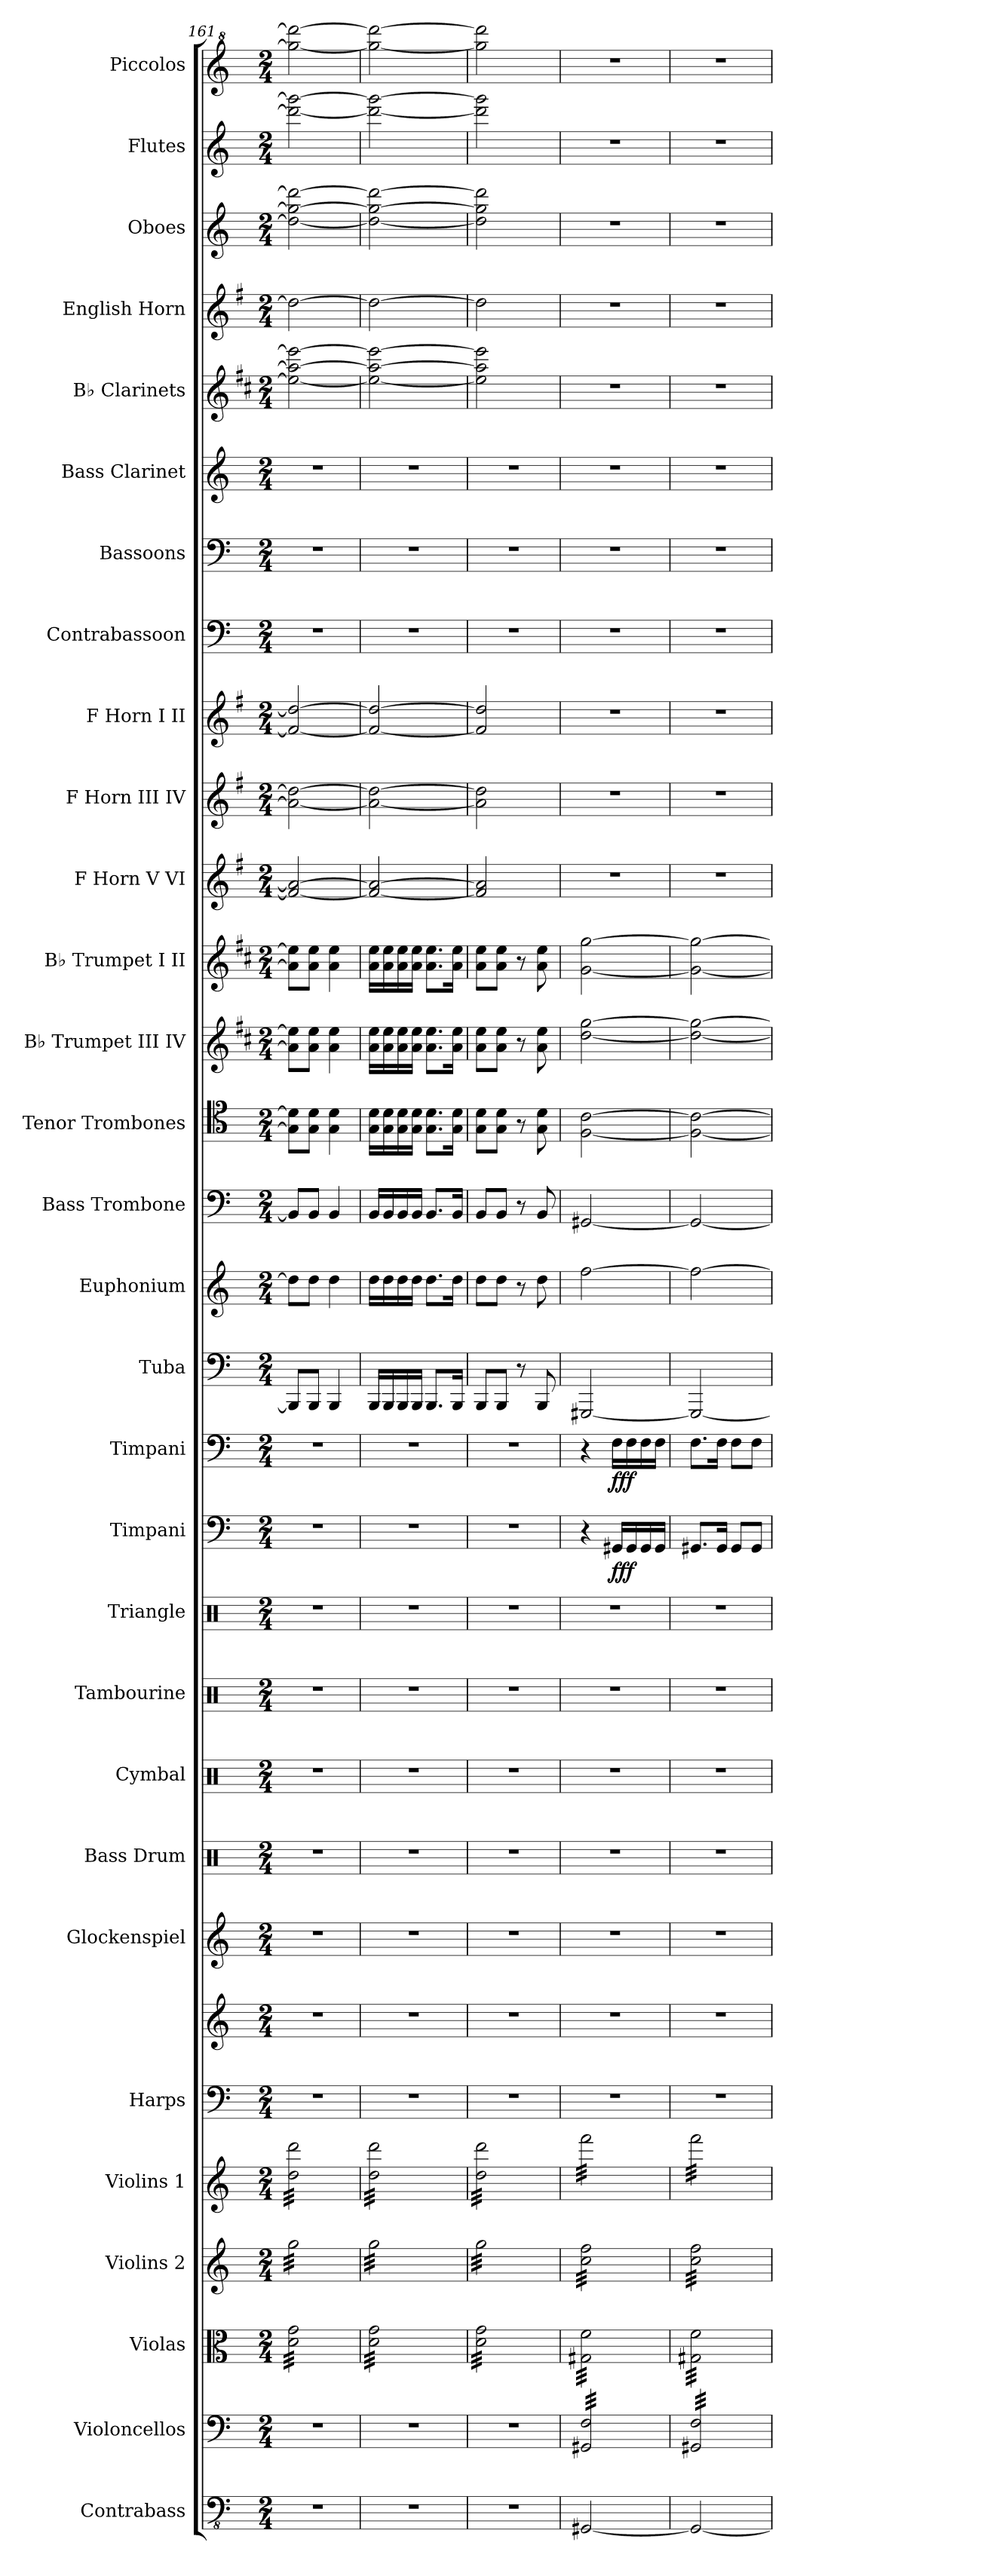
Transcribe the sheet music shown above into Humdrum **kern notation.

**kern	**kern	**kern	**kern	**kern	**kern	**kern	**kern	**kern	**kern	**kern	**kern	**kern	**dynam	**kern	**dynam	**kern	**kern	**kern	**kern	**kern	**kern	**kern	**kern	**kern	**kern	**kern	**kern	**kern	**kern	**kern	**kern	**kern
*part30	*part29	*part28	*part27	*part26	*part25	*part25	*part24	*part23	*part22	*part21	*part20	*part19	*part19	*part18	*part18	*part17	*part16	*part15	*part14	*part13	*part12	*part11	*part10	*part9	*part8	*part7	*part6	*part5	*part4	*part3	*part2	*part1
*staff31	*staff30	*staff29	*staff28	*staff27	*staff26	*staff25	*staff24	*staff23	*staff22	*staff21	*staff20	*staff19	*staff19	*staff18	*staff18	*staff17	*staff16	*staff15	*staff14	*staff13	*staff12	*staff11	*staff10	*staff9	*staff8	*staff7	*staff6	*staff5	*staff4	*staff3	*staff2	*staff1
*I"Contrabass	*I"Violoncellos	*I"Violas	*I"Violins 2	*I"Violins 1	*I"Harps	*	*I"Glockenspiel	*I"Bass Drum	*I"Cymbal	*I"Tambourine	*I"Triangle	*I"Timpani	*	*I"Timpani	*	*I"Tuba	*I"Euphonium	*I"Bass Trombone	*I"Tenor Trombones	*I"B♭ Trumpet III IV	*I"B♭ Trumpet I II	*I"F Horn V VI	*I"F Horn III IV	*I"F Horn I II	*I"Contrabassoon	*I"Bassoons	*I"Bass Clarinet	*I"B♭ Clarinets	*I"English Horn	*I"Oboes	*I"Flutes	*I"Piccolos
*I'Cb.	*I'Vc.	*I'Vla.	*I'Vln. 2	*I'Vln. 1	*I'Hrp.	*	*I'Glk.	*I'B. Dr.	*I'Cym.	*I'Tamb.	*I'Trgl.	*I'Timp.	*	*I'Timp.	*	*I'Tba.	*I'Euph.	*I'Tbn.	*I'Tbn.	*I'B♭ Tpt.	*I'B♭ Tpt.	*I'F Hn.	*I'F Hn.	*I'F Hn.	*I'Cbsn.	*I'Bsn.	*I'B. Cl.	*I'B♭ Cl.	*I'E. Hn.	*I'Ob.	*I'Fl.	*I'Picc.
*clefFv4	*clefF4	*clefC3	*clefG2	*clefG2	*clefF4	*clefG2	*clefG2	*clefX	*clefX	*clefX	*clefX	*clefF4	*	*clefF4	*	*clefF4	*clefG2	*clefF4	*clefC4	*clefG2	*clefG2	*clefG2	*clefG2	*clefG2	*clefF4	*clefF4	*clefG2	*clefG2	*clefG2	*clefG2	*clefG2	*clefG^2
*	*	*	*	*	*	*	*ITrd-14c-24	*	*	*	*	*	*	*	*	*	*ITrd8c14	*	*	*ITrd1c2	*ITrd1c2	*ITrd4c7	*ITrd4c7	*ITrd4c7	*ITrd7c12	*	*ITrd8c14	*ITrd1c2	*ITrd4c7	*	*	*
*k[]	*k[]	*k[]	*k[]	*k[]	*k[]	*k[]	*k[]	*k[]	*k[]	*k[]	*k[]	*k[]	*	*k[]	*	*k[]	*k[]	*k[]	*k[]	*k[]	*k[]	*k[]	*k[]	*k[]	*k[]	*k[]	*k[]	*k[]	*k[]	*k[]	*k[]	*k[]
*M2/4	*M2/4	*M2/4	*M2/4	*M2/4	*M2/4	*M2/4	*M2/4	*M2/4	*M2/4	*M2/4	*M2/4	*M2/4	*	*M2/4	*	*M2/4	*M2/4	*M2/4	*M2/4	*M2/4	*M2/4	*M2/4	*M2/4	*M2/4	*M2/4	*M2/4	*M2/4	*M2/4	*M2/4	*M2/4	*M2/4	*M2/4
=161	=161	=161	=161	=161	=161	=161	=161	=161	=161	=161	=161	=161	=161	=161	=161	=161	=161	=161	=161	=161	=161	=161	=161	=161	=161	=161	=161	=161	=161	=161	=161	=161
*	*	*tremolo	*	*	*	*	*	*	*	*	*	*	*	*	*	*	*	*	*	*	*	*	*	*	*	*	*	*	*	*	*	*
*	*	*	*tremolo	*	*	*	*	*	*	*	*	*	*	*	*	*	*	*	*	*	*	*	*	*	*	*	*	*	*	*	*	*
*	*	*	*	*tremolo	*	*	*	*	*	*	*	*	*	*	*	*	*	*	*	*	*	*	*	*	*	*	*	*	*	*	*	*
2r	2r	32d\ 32g\LLL	32gg\LLL	32dd\ 32ddd\LLL	2r	2r	2r	2r	2r	2r	2r	2r	.	2r	.	8BBB/L]	8d\L]	8BB/L]	8G\] 8d\]L	8g\] 8dd\]L	8g\] 8dd\]L	2B/_ 2d/_	2d\_ 2g\_	2B/_ 2g/_	2r	2r	2r	2dd\_ 2gg\_ 2ddd\_	2g\_	2dd\_ 2gg\_ 2ddd\_	2ddd\_ 2ggg\_	2ggg\_ 2dddd\_
.	.	32d\ 32g\	32gg\	32dd\ 32ddd\	.	.	.	.	.	.	.	.	.	.	.	.	.	.	.	.	.	.	.	.	.	.	.	.	.	.	.	.
.	.	32d\ 32g\	32gg\	32dd\ 32ddd\	.	.	.	.	.	.	.	.	.	.	.	.	.	.	.	.	.	.	.	.	.	.	.	.	.	.	.	.
.	.	32d\ 32g\	32gg\	32dd\ 32ddd\	.	.	.	.	.	.	.	.	.	.	.	.	.	.	.	.	.	.	.	.	.	.	.	.	.	.	.	.
.	.	32d\ 32g\	32gg\	32dd\ 32ddd\	.	.	.	.	.	.	.	.	.	.	.	8BBB/J	8d\J	8BB/J	8G\ 8d\J	8g\ 8dd\J	8g\ 8dd\J	.	.	.	.	.	.	.	.	.	.	.
.	.	32d\ 32g\	32gg\	32dd\ 32ddd\	.	.	.	.	.	.	.	.	.	.	.	.	.	.	.	.	.	.	.	.	.	.	.	.	.	.	.	.
.	.	32d\ 32g\	32gg\	32dd\ 32ddd\	.	.	.	.	.	.	.	.	.	.	.	.	.	.	.	.	.	.	.	.	.	.	.	.	.	.	.	.
.	.	32d\ 32g\	32gg\	32dd\ 32ddd\	.	.	.	.	.	.	.	.	.	.	.	.	.	.	.	.	.	.	.	.	.	.	.	.	.	.	.	.
.	.	32d\ 32g\	32gg\	32dd\ 32ddd\	.	.	.	.	.	.	.	.	.	.	.	4BBB/	4d\	4BB/	4G\ 4d\	4g\ 4dd\	4g\ 4dd\	.	.	.	.	.	.	.	.	.	.	.
.	.	32d\ 32g\	32gg\	32dd\ 32ddd\	.	.	.	.	.	.	.	.	.	.	.	.	.	.	.	.	.	.	.	.	.	.	.	.	.	.	.	.
.	.	32d\ 32g\	32gg\	32dd\ 32ddd\	.	.	.	.	.	.	.	.	.	.	.	.	.	.	.	.	.	.	.	.	.	.	.	.	.	.	.	.
.	.	32d\ 32g\	32gg\	32dd\ 32ddd\	.	.	.	.	.	.	.	.	.	.	.	.	.	.	.	.	.	.	.	.	.	.	.	.	.	.	.	.
.	.	32d\ 32g\	32gg\	32dd\ 32ddd\	.	.	.	.	.	.	.	.	.	.	.	.	.	.	.	.	.	.	.	.	.	.	.	.	.	.	.	.
.	.	32d\ 32g\	32gg\	32dd\ 32ddd\	.	.	.	.	.	.	.	.	.	.	.	.	.	.	.	.	.	.	.	.	.	.	.	.	.	.	.	.
.	.	32d\ 32g\	32gg\	32dd\ 32ddd\	.	.	.	.	.	.	.	.	.	.	.	.	.	.	.	.	.	.	.	.	.	.	.	.	.	.	.	.
.	.	32d\ 32g\JJJ	32gg\JJJ	32dd\ 32ddd\JJJ	.	.	.	.	.	.	.	.	.	.	.	.	.	.	.	.	.	.	.	.	.	.	.	.	.	.	.	.
=162	=162	=162	=162	=162	=162	=162	=162	=162	=162	=162	=162	=162	=162	=162	=162	=162	=162	=162	=162	=162	=162	=162	=162	=162	=162	=162	=162	=162	=162	=162	=162	=162
2r	2r	32d\ 32g\LLL	32gg\LLL	32dd\ 32ddd\LLL	2r	2r	2r	2r	2r	2r	2r	2r	.	2r	.	16BBB/LL	16d\LL	16BB/LL	16G\ 16d\LL	16g\ 16dd\LL	16g\ 16dd\LL	2B/_ 2d/_	2d\_ 2g\_	2B/_ 2g/_	2r	2r	2r	2dd\_ 2gg\_ 2ddd\_	2g\_	2dd\_ 2gg\_ 2ddd\_	2ddd\_ 2ggg\_	2ggg\_ 2dddd\_
.	.	32d\ 32g\	32gg\	32dd\ 32ddd\	.	.	.	.	.	.	.	.	.	.	.	.	.	.	.	.	.	.	.	.	.	.	.	.	.	.	.	.
.	.	32d\ 32g\	32gg\	32dd\ 32ddd\	.	.	.	.	.	.	.	.	.	.	.	16BBB/	16d\	16BB/	16G\ 16d\	16g\ 16dd\	16g\ 16dd\	.	.	.	.	.	.	.	.	.	.	.
.	.	32d\ 32g\	32gg\	32dd\ 32ddd\	.	.	.	.	.	.	.	.	.	.	.	.	.	.	.	.	.	.	.	.	.	.	.	.	.	.	.	.
.	.	32d\ 32g\	32gg\	32dd\ 32ddd\	.	.	.	.	.	.	.	.	.	.	.	16BBB/	16d\	16BB/	16G\ 16d\	16g\ 16dd\	16g\ 16dd\	.	.	.	.	.	.	.	.	.	.	.
.	.	32d\ 32g\	32gg\	32dd\ 32ddd\	.	.	.	.	.	.	.	.	.	.	.	.	.	.	.	.	.	.	.	.	.	.	.	.	.	.	.	.
.	.	32d\ 32g\	32gg\	32dd\ 32ddd\	.	.	.	.	.	.	.	.	.	.	.	16BBB/JJ	16d\JJ	16BB/JJ	16G\ 16d\JJ	16g\ 16dd\JJ	16g\ 16dd\JJ	.	.	.	.	.	.	.	.	.	.	.
.	.	32d\ 32g\	32gg\	32dd\ 32ddd\	.	.	.	.	.	.	.	.	.	.	.	.	.	.	.	.	.	.	.	.	.	.	.	.	.	.	.	.
.	.	32d\ 32g\	32gg\	32dd\ 32ddd\	.	.	.	.	.	.	.	.	.	.	.	8.BBB/L	8.d\L	8.BB/L	8.G\ 8.d\L	8.g\ 8.dd\L	8.g\ 8.dd\L	.	.	.	.	.	.	.	.	.	.	.
.	.	32d\ 32g\	32gg\	32dd\ 32ddd\	.	.	.	.	.	.	.	.	.	.	.	.	.	.	.	.	.	.	.	.	.	.	.	.	.	.	.	.
.	.	32d\ 32g\	32gg\	32dd\ 32ddd\	.	.	.	.	.	.	.	.	.	.	.	.	.	.	.	.	.	.	.	.	.	.	.	.	.	.	.	.
.	.	32d\ 32g\	32gg\	32dd\ 32ddd\	.	.	.	.	.	.	.	.	.	.	.	.	.	.	.	.	.	.	.	.	.	.	.	.	.	.	.	.
.	.	32d\ 32g\	32gg\	32dd\ 32ddd\	.	.	.	.	.	.	.	.	.	.	.	.	.	.	.	.	.	.	.	.	.	.	.	.	.	.	.	.
.	.	32d\ 32g\	32gg\	32dd\ 32ddd\	.	.	.	.	.	.	.	.	.	.	.	.	.	.	.	.	.	.	.	.	.	.	.	.	.	.	.	.
.	.	32d\ 32g\	32gg\	32dd\ 32ddd\	.	.	.	.	.	.	.	.	.	.	.	16BBB/Jk	16d\Jk	16BB/Jk	16G\ 16d\Jk	16g\ 16dd\Jk	16g\ 16dd\Jk	.	.	.	.	.	.	.	.	.	.	.
.	.	32d\ 32g\JJJ	32gg\JJJ	32dd\ 32ddd\JJJ	.	.	.	.	.	.	.	.	.	.	.	.	.	.	.	.	.	.	.	.	.	.	.	.	.	.	.	.
=163	=163	=163	=163	=163	=163	=163	=163	=163	=163	=163	=163	=163	=163	=163	=163	=163	=163	=163	=163	=163	=163	=163	=163	=163	=163	=163	=163	=163	=163	=163	=163	=163
2r	2r	32d\ 32g\LLL	32gg\LLL	32dd\ 32ddd\LLL	2r	2r	2r	2r	2r	2r	2r	2r	.	2r	.	8BBB/L	8d\L	8BB/L	8G\ 8d\L	8g\ 8dd\L	8g\ 8dd\L	2B/] 2d/]	2d\] 2g\]	2B/] 2g/]	2r	2r	2r	2dd\] 2gg\] 2ddd\]	2g\]	2dd\] 2gg\] 2ddd\]	2ddd\] 2ggg\]	2ggg\] 2dddd\]
.	.	32d\ 32g\	32gg\	32dd\ 32ddd\	.	.	.	.	.	.	.	.	.	.	.	.	.	.	.	.	.	.	.	.	.	.	.	.	.	.	.	.
.	.	32d\ 32g\	32gg\	32dd\ 32ddd\	.	.	.	.	.	.	.	.	.	.	.	.	.	.	.	.	.	.	.	.	.	.	.	.	.	.	.	.
.	.	32d\ 32g\	32gg\	32dd\ 32ddd\	.	.	.	.	.	.	.	.	.	.	.	.	.	.	.	.	.	.	.	.	.	.	.	.	.	.	.	.
.	.	32d\ 32g\	32gg\	32dd\ 32ddd\	.	.	.	.	.	.	.	.	.	.	.	8BBB/J	8d\J	8BB/J	8G\ 8d\J	8g\ 8dd\J	8g\ 8dd\J	.	.	.	.	.	.	.	.	.	.	.
.	.	32d\ 32g\	32gg\	32dd\ 32ddd\	.	.	.	.	.	.	.	.	.	.	.	.	.	.	.	.	.	.	.	.	.	.	.	.	.	.	.	.
.	.	32d\ 32g\	32gg\	32dd\ 32ddd\	.	.	.	.	.	.	.	.	.	.	.	.	.	.	.	.	.	.	.	.	.	.	.	.	.	.	.	.
.	.	32d\ 32g\	32gg\	32dd\ 32ddd\	.	.	.	.	.	.	.	.	.	.	.	.	.	.	.	.	.	.	.	.	.	.	.	.	.	.	.	.
.	.	32d\ 32g\	32gg\	32dd\ 32ddd\	.	.	.	.	.	.	.	.	.	.	.	8r	8r	8r	8r	8r	8r	.	.	.	.	.	.	.	.	.	.	.
.	.	32d\ 32g\	32gg\	32dd\ 32ddd\	.	.	.	.	.	.	.	.	.	.	.	.	.	.	.	.	.	.	.	.	.	.	.	.	.	.	.	.
.	.	32d\ 32g\	32gg\	32dd\ 32ddd\	.	.	.	.	.	.	.	.	.	.	.	.	.	.	.	.	.	.	.	.	.	.	.	.	.	.	.	.
.	.	32d\ 32g\	32gg\	32dd\ 32ddd\	.	.	.	.	.	.	.	.	.	.	.	.	.	.	.	.	.	.	.	.	.	.	.	.	.	.	.	.
.	.	32d\ 32g\	32gg\	32dd\ 32ddd\	.	.	.	.	.	.	.	.	.	.	.	8BBB/	8d\	8BB/	8G\ 8d\	8g\ 8dd\	8g\ 8dd\	.	.	.	.	.	.	.	.	.	.	.
.	.	32d\ 32g\	32gg\	32dd\ 32ddd\	.	.	.	.	.	.	.	.	.	.	.	.	.	.	.	.	.	.	.	.	.	.	.	.	.	.	.	.
.	.	32d\ 32g\	32gg\	32dd\ 32ddd\	.	.	.	.	.	.	.	.	.	.	.	.	.	.	.	.	.	.	.	.	.	.	.	.	.	.	.	.
.	.	32d\ 32g\JJJ	32gg\JJJ	32dd\ 32ddd\JJJ	.	.	.	.	.	.	.	.	.	.	.	.	.	.	.	.	.	.	.	.	.	.	.	.	.	.	.	.
=164	=164	=164	=164	=164	=164	=164	=164	=164	=164	=164	=164	=164	=164	=164	=164	=164	=164	=164	=164	=164	=164	=164	=164	=164	=164	=164	=164	=164	=164	=164	=164	=164
*	*tremolo	*	*	*	*	*	*	*	*	*	*	*	*	*	*	*	*	*	*	*	*	*	*	*	*	*	*	*	*	*	*	*
[2GGG#X/	32GG#X/ 32F/LLL	32G#X\ 32f\LLL	32cc\ 32ff\LLL	32fff\LLL	2r	2r	2r	2r	2r	2r	2r	4r	.	4r	.	[2GGG#X/	[2f\	[2GG#X/	[2F\ [2c\	[2cc\ [2ff\	[2f\ [2ff\	2r	2r	2r	2r	2r	2r	2r	2r	2r	2r	2r
.	32GG#X/ 32F/	32G#X\ 32f\	32cc\ 32ff\	32fff\	.	.	.	.	.	.	.	.	.	.	.	.	.	.	.	.	.	.	.	.	.	.	.	.	.	.	.	.
.	32GG#X/ 32F/	32G#X\ 32f\	32cc\ 32ff\	32fff\	.	.	.	.	.	.	.	.	.	.	.	.	.	.	.	.	.	.	.	.	.	.	.	.	.	.	.	.
.	32GG#X/ 32F/	32G#X\ 32f\	32cc\ 32ff\	32fff\	.	.	.	.	.	.	.	.	.	.	.	.	.	.	.	.	.	.	.	.	.	.	.	.	.	.	.	.
.	32GG#X/ 32F/	32G#X\ 32f\	32cc\ 32ff\	32fff\	.	.	.	.	.	.	.	.	.	.	.	.	.	.	.	.	.	.	.	.	.	.	.	.	.	.	.	.
.	32GG#X/ 32F/	32G#X\ 32f\	32cc\ 32ff\	32fff\	.	.	.	.	.	.	.	.	.	.	.	.	.	.	.	.	.	.	.	.	.	.	.	.	.	.	.	.
.	32GG#X/ 32F/	32G#X\ 32f\	32cc\ 32ff\	32fff\	.	.	.	.	.	.	.	.	.	.	.	.	.	.	.	.	.	.	.	.	.	.	.	.	.	.	.	.
.	32GG#X/ 32F/	32G#X\ 32f\	32cc\ 32ff\	32fff\	.	.	.	.	.	.	.	.	.	.	.	.	.	.	.	.	.	.	.	.	.	.	.	.	.	.	.	.
!	!	!	!	!	!	!	!	!	!	!	!	!	!LO:DY:b	!	!LO:DY:b	!	!	!	!	!	!	!	!	!	!	!	!	!	!	!	!	!
.	32GG#X/ 32F/	32G#X\ 32f\	32cc\ 32ff\	32fff\	.	.	.	.	.	.	.	16GG#X/LL	fff	16F\LL	fff	.	.	.	.	.	.	.	.	.	.	.	.	.	.	.	.	.
.	32GG#X/ 32F/	32G#X\ 32f\	32cc\ 32ff\	32fff\	.	.	.	.	.	.	.	.	.	.	.	.	.	.	.	.	.	.	.	.	.	.	.	.	.	.	.	.
.	32GG#X/ 32F/	32G#X\ 32f\	32cc\ 32ff\	32fff\	.	.	.	.	.	.	.	16GG#/	.	16F\	.	.	.	.	.	.	.	.	.	.	.	.	.	.	.	.	.	.
.	32GG#X/ 32F/	32G#X\ 32f\	32cc\ 32ff\	32fff\	.	.	.	.	.	.	.	.	.	.	.	.	.	.	.	.	.	.	.	.	.	.	.	.	.	.	.	.
.	32GG#X/ 32F/	32G#X\ 32f\	32cc\ 32ff\	32fff\	.	.	.	.	.	.	.	16GG#/	.	16F\	.	.	.	.	.	.	.	.	.	.	.	.	.	.	.	.	.	.
.	32GG#X/ 32F/	32G#X\ 32f\	32cc\ 32ff\	32fff\	.	.	.	.	.	.	.	.	.	.	.	.	.	.	.	.	.	.	.	.	.	.	.	.	.	.	.	.
.	32GG#X/ 32F/	32G#X\ 32f\	32cc\ 32ff\	32fff\	.	.	.	.	.	.	.	16GG#/JJ	.	16F\JJ	.	.	.	.	.	.	.	.	.	.	.	.	.	.	.	.	.	.
.	32GG#X/ 32F/JJJ	32G#X\ 32f\JJJ	32cc\ 32ff\JJJ	32fff\JJJ	.	.	.	.	.	.	.	.	.	.	.	.	.	.	.	.	.	.	.	.	.	.	.	.	.	.	.	.
=165	=165	=165	=165	=165	=165	=165	=165	=165	=165	=165	=165	=165	=165	=165	=165	=165	=165	=165	=165	=165	=165	=165	=165	=165	=165	=165	=165	=165	=165	=165	=165	=165
2GGG#/_	32GG#X/ 32F/LLL	32G#X\ 32f\LLL	32cc\ 32ff\LLL	32fff\LLL	2r	2r	2r	2r	2r	2r	2r	8.GG#X/L	.	8.F\L	.	2GGG#/_	2f\_	2GG#/_	2F\_ 2c\_	2cc\_ 2ff\_	2f\_ 2ff\_	2r	2r	2r	2r	2r	2r	2r	2r	2r	2r	2r
.	32GG#X/ 32F/	32G#X\ 32f\	32cc\ 32ff\	32fff\	.	.	.	.	.	.	.	.	.	.	.	.	.	.	.	.	.	.	.	.	.	.	.	.	.	.	.	.
.	32GG#X/ 32F/	32G#X\ 32f\	32cc\ 32ff\	32fff\	.	.	.	.	.	.	.	.	.	.	.	.	.	.	.	.	.	.	.	.	.	.	.	.	.	.	.	.
.	32GG#X/ 32F/	32G#X\ 32f\	32cc\ 32ff\	32fff\	.	.	.	.	.	.	.	.	.	.	.	.	.	.	.	.	.	.	.	.	.	.	.	.	.	.	.	.
.	32GG#X/ 32F/	32G#X\ 32f\	32cc\ 32ff\	32fff\	.	.	.	.	.	.	.	.	.	.	.	.	.	.	.	.	.	.	.	.	.	.	.	.	.	.	.	.
.	32GG#X/ 32F/	32G#X\ 32f\	32cc\ 32ff\	32fff\	.	.	.	.	.	.	.	.	.	.	.	.	.	.	.	.	.	.	.	.	.	.	.	.	.	.	.	.
.	32GG#X/ 32F/	32G#X\ 32f\	32cc\ 32ff\	32fff\	.	.	.	.	.	.	.	16GG#/Jk	.	16F\Jk	.	.	.	.	.	.	.	.	.	.	.	.	.	.	.	.	.	.
.	32GG#X/ 32F/	32G#X\ 32f\	32cc\ 32ff\	32fff\	.	.	.	.	.	.	.	.	.	.	.	.	.	.	.	.	.	.	.	.	.	.	.	.	.	.	.	.
.	32GG#X/ 32F/	32G#X\ 32f\	32cc\ 32ff\	32fff\	.	.	.	.	.	.	.	8GG#/L	.	8F\L	.	.	.	.	.	.	.	.	.	.	.	.	.	.	.	.	.	.
.	32GG#X/ 32F/	32G#X\ 32f\	32cc\ 32ff\	32fff\	.	.	.	.	.	.	.	.	.	.	.	.	.	.	.	.	.	.	.	.	.	.	.	.	.	.	.	.
.	32GG#X/ 32F/	32G#X\ 32f\	32cc\ 32ff\	32fff\	.	.	.	.	.	.	.	.	.	.	.	.	.	.	.	.	.	.	.	.	.	.	.	.	.	.	.	.
.	32GG#X/ 32F/	32G#X\ 32f\	32cc\ 32ff\	32fff\	.	.	.	.	.	.	.	.	.	.	.	.	.	.	.	.	.	.	.	.	.	.	.	.	.	.	.	.
.	32GG#X/ 32F/	32G#X\ 32f\	32cc\ 32ff\	32fff\	.	.	.	.	.	.	.	8GG#/J	.	8F\J	.	.	.	.	.	.	.	.	.	.	.	.	.	.	.	.	.	.
.	32GG#X/ 32F/	32G#X\ 32f\	32cc\ 32ff\	32fff\	.	.	.	.	.	.	.	.	.	.	.	.	.	.	.	.	.	.	.	.	.	.	.	.	.	.	.	.
.	32GG#X/ 32F/	32G#X\ 32f\	32cc\ 32ff\	32fff\	.	.	.	.	.	.	.	.	.	.	.	.	.	.	.	.	.	.	.	.	.	.	.	.	.	.	.	.
.	32GG#X/ 32F/JJJ	32G#X\ 32f\JJJ	32cc\ 32ff\JJJ	32fff\JJJ	.	.	.	.	.	.	.	.	.	.	.	.	.	.	.	.	.	.	.	.	.	.	.	.	.	.	.	.
*	*	*	*	*Xtremolo	*	*	*	*	*	*	*	*	*	*	*	*	*	*	*	*	*	*	*	*	*	*	*	*	*	*	*	*
*	*	*	*Xtremolo	*	*	*	*	*	*	*	*	*	*	*	*	*	*	*	*	*	*	*	*	*	*	*	*	*	*	*	*	*
*	*	*Xtremolo	*	*	*	*	*	*	*	*	*	*	*	*	*	*	*	*	*	*	*	*	*	*	*	*	*	*	*	*	*	*
*	*Xtremolo	*	*	*	*	*	*	*	*	*	*	*	*	*	*	*	*	*	*	*	*	*	*	*	*	*	*	*	*	*	*	*
=	=	=	=	=	=	=	=	=	=	=	=	=	=	=	=	=	=	=	=	=	=	=	=	=	=	=	=	=	=	=	=	=
*-	*-	*-	*-	*-	*-	*-	*-	*-	*-	*-	*-	*-	*-	*-	*-	*-	*-	*-	*-	*-	*-	*-	*-	*-	*-	*-	*-	*-	*-	*-	*-	*-
